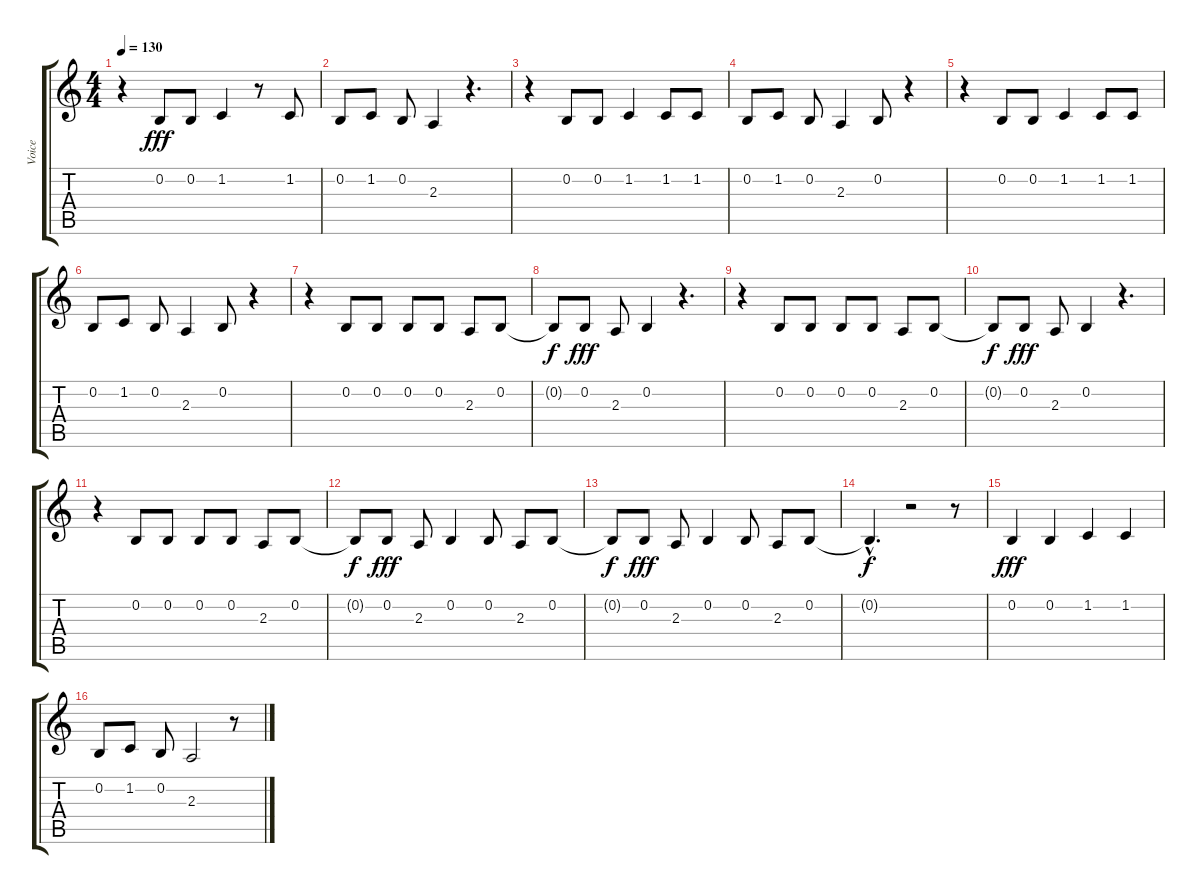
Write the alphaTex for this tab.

\track ("Voice" "Voice") {instrument altosax}
\staff {score tabs}
\tuning (E4 B3 G3 D3 A2 E2) {hide}
\ts (4 4)
\tempo 130
\clef g2
\ks c
r.4{dy fff} 0.2.8 0.2.8 1.2.4 r.8 1.2.8 |
0.2.8 1.2.8 0.2.8 2.3.4 r.4{d} |
r.4 0.2.8 0.2.8 1.2.4 1.2.8 1.2.8 |
0.2.8 1.2.8 0.2.8 2.3.4 0.2.8 r.4 |
r.4 0.2.8 0.2.8 1.2.4 1.2.8 1.2.8 |
0.2.8 1.2.8 0.2.8 2.3.4 0.2.8 r.4 |
r.4 0.2.8 0.2.8 0.2.8 0.2.8 2.3.8 0.2.8 |
0.2{t}.8{dy f} 0.2.8{dy fff} 2.3.8 0.2.4 r.4{d} |
r.4 0.2.8 0.2.8 0.2.8 0.2.8 2.3.8 0.2.8 |
0.2{t}.8{dy f} 0.2.8{dy fff} 2.3.8 0.2.4 r.4{d} |
r.4 0.2.8 0.2.8 0.2.8 0.2.8 2.3.8 0.2.8 |
0.2{t}.8{dy f} 0.2.8{dy fff} 2.3.8 0.2.4 0.2.8 2.3.8 0.2.8 |
0.2{t}.8{dy f} 0.2.8{dy fff} 2.3.8 0.2.4 0.2.8 2.3.8 0.2.8 |
0.2{hac t}.4{d dy f} r.2 r.8 |
0.2.4{dy fff} 0.2.4 1.2.4 1.2.4 |
0.2.8 1.2.8 0.2.8 2.3.2 r.8
